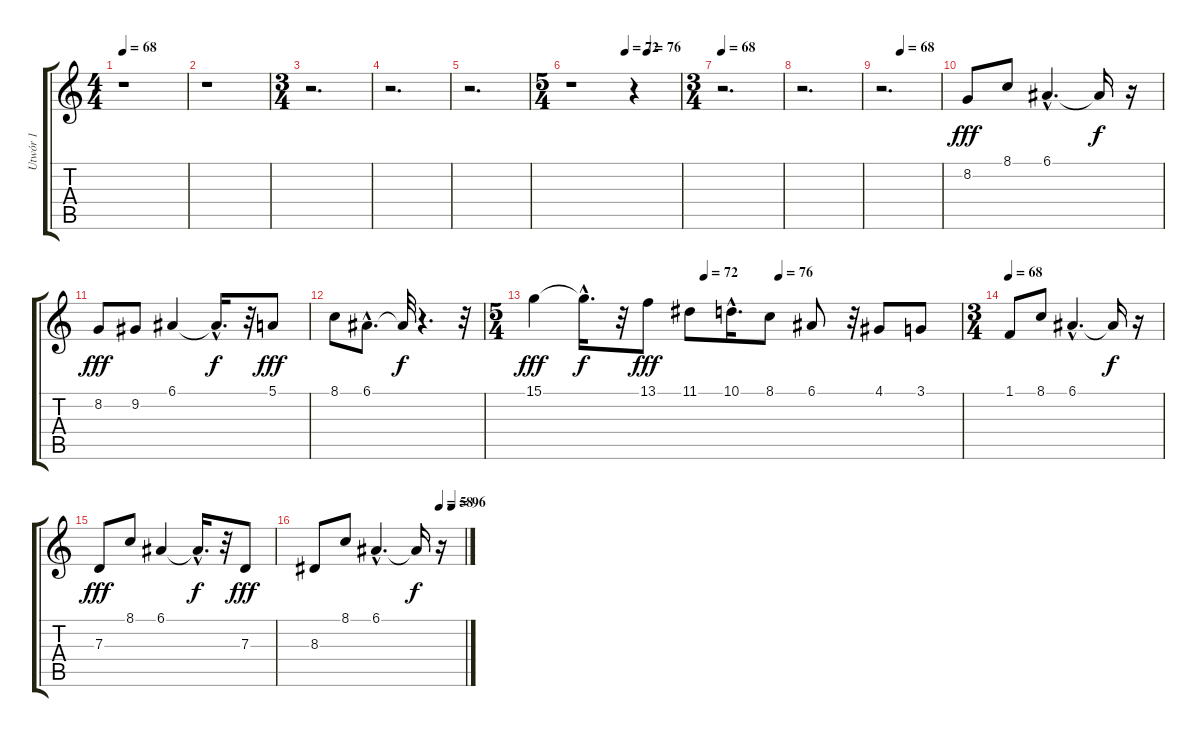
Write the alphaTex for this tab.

\track ("Utwór 1" "Utwór 1") {instrument acousticgrandpiano}
\staff {score tabs}
\tuning (E4 B3 G3 D3 A2 E2) {hide}
\ts (4 4)
\tempo 68
\clef g2
\ks c
r.1{dy fff instrument acousticgrandpiano} |
r.1 |
\ts (3 4)
r.2{d} |
r.2{d} |
r.2{d} |
\ts (5 4)
\tempo (72 0.5)
\tempo (76 0.7)
r.1 r.4 |
\ts (3 4)
\tempo 68
r.2{d} |
r.2{d} |
\tempo (68 0.3333333333333333)
r.2{d} |
8.2.8 8.1.8 6.1{hac}.4{d} 6.1{t}.16{dy f} r.16 |
8.2.8{dy fff} 9.2.8 6.1.4 6.1{hac t}.16{d dy f} r.32 5.1.8{dy fff} |
8.1.8 6.1{hac}.8{d} 6.1{t}.32{dy f} r.4{d} r.32 |
\ts (5 4)
\tempo (72 0.4)
\tempo (76 0.575)
15.1.4{dy fff} 15.1{hac t}.16{d dy f} r.32 13.1.8{dy fff} 11.1.8 10.1{hac}.16{d} 8.1.8 6.1.8 r.32 4.1.8 3.1.8 |
\ts (3 4)
\tempo 68
1.1.8 8.1.8 6.1{hac}.4{d} 6.1{t}.16{dy f} r.16 |
7.3.8{dy fff} 8.1.8 6.1.4 6.1{hac t}.16{d dy f} r.32 7.3.8{dy fff} |
\tempo (58 0.8333333333333334)
\tempo (96 0.9166666666666666)
8.3.8 8.1.8 6.1{hac}.4{d} 6.1{t}.16{dy f} r.16
